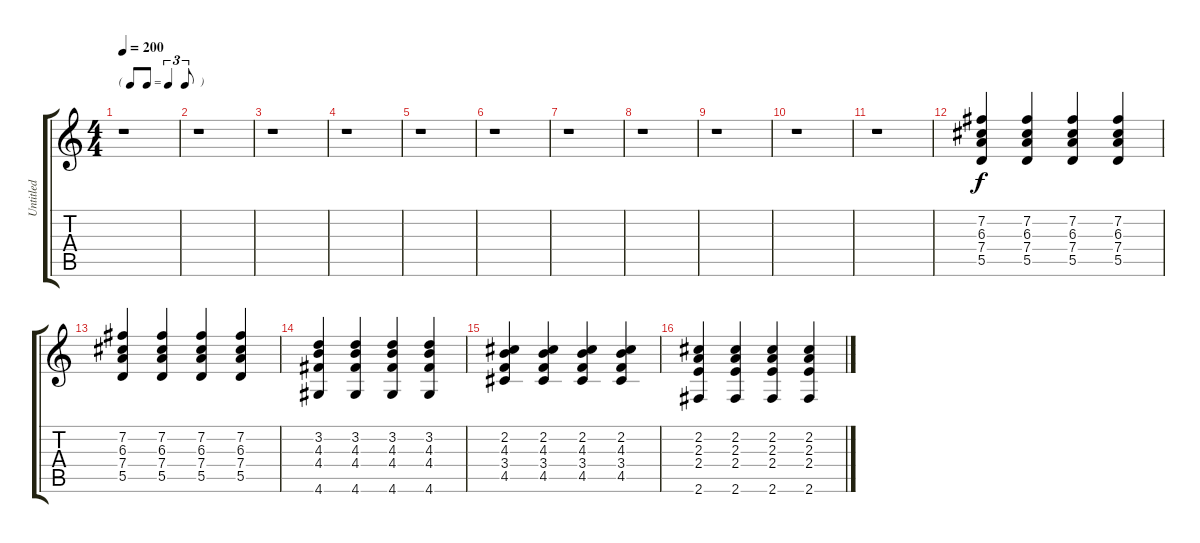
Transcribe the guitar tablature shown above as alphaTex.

\track ("Untitled" "Untitled") {instrument acousticguitarnylon}
\staff {score tabs}
\tuning (E4 B3 G3 D3 A2 E2) {hide}
\ts (4 4)
\tf triplet8th
\tempo 200
\clef g2
\ks c
r.1{dy f instrument acousticguitarnylon} |
r.1 |
r.1 |
r.1 |
r.1 |
r.1 |
r.1 |
r.1 |
r.1 |
r.1 |
r.1 |
(7.2 6.3 7.4 5.5).4 (7.2 6.3 7.4 5.5).4 (7.2 6.3 7.4 5.5).4 (7.2 6.3 7.4 5.5).4 |
(7.2 6.3 7.4 5.5).4 (7.2 6.3 7.4 5.5).4 (7.2 6.3 7.4 5.5).4 (7.2 6.3 7.4 5.5).4 |
(3.2 4.3 4.4 4.6).4 (3.2 4.3 4.4 4.6).4 (3.2 4.3 4.4 4.6).4 (3.2 4.3 4.4 4.6).4 |
(2.2 4.3 3.4 4.5).4 (2.2 4.3 3.4 4.5).4 (2.2 4.3 3.4 4.5).4 (2.2 4.3 3.4 4.5).4 |
(2.2 2.3 2.4 2.6).4 (2.2 2.3 2.4 2.6).4 (2.2 2.3 2.4 2.6).4 (2.2 2.3 2.4 2.6).4
